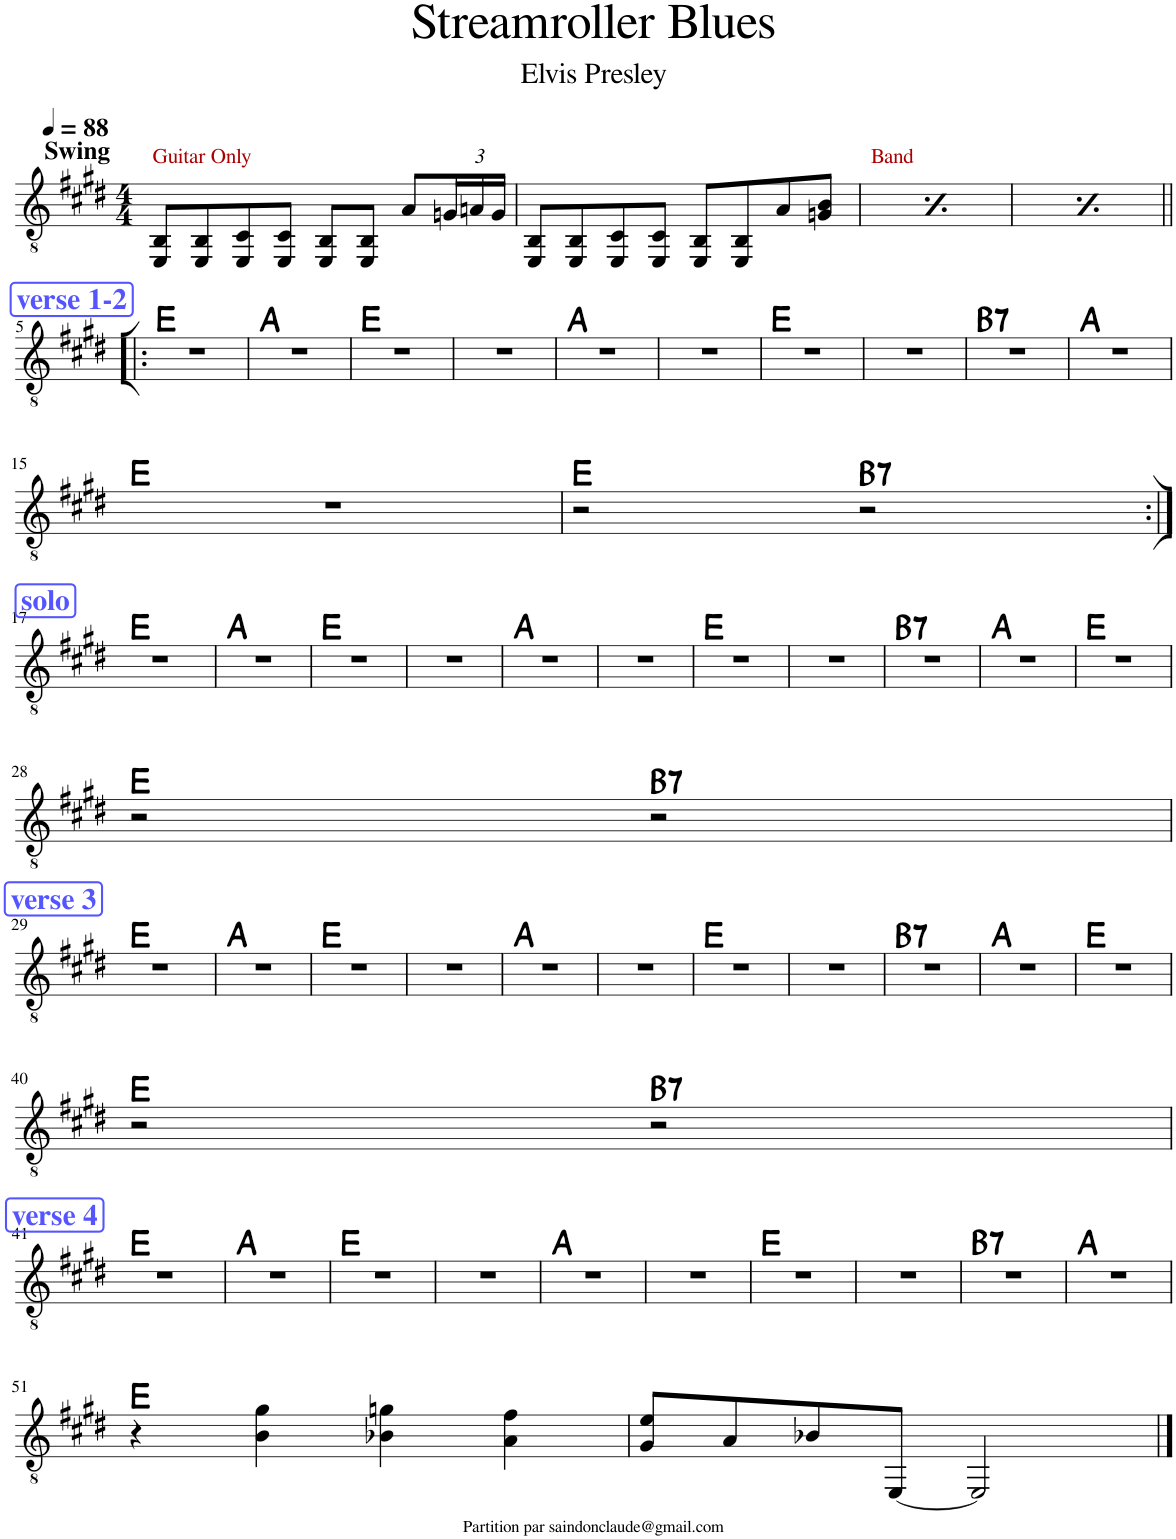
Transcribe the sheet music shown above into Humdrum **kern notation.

**kern	**harte
*part1	*part1
*staff1	*
*I"Classical Guitar	*
*I'Guit.	*
*clefGv2	*
*k[f#c#g#d#]	*
*M4/4	*
*MM88	*
=1	=1
!LO:TX:a:B:t=Swing	!
!LO:TX:a:color=#AA0000:t=Guitar Only	!
8EE/ 8BB/L	.
8EE/ 8BB/	.
8EE/ 8C#/	.
8EE/ 8C#/J	.
8EE/ 8BB/L	.
8EE/ 8BB/J	.
8A/L	.
*Xbrackettup	*
24Gn/L	.
24An/	.
24G/JJ	.
=2	=2
8EE/ 8BB/L	.
8EE/ 8BB/	.
8EE/ 8C#/	.
8EE/ 8C#/J	.
8EE/ 8BB/L	.
8EE/ 8BB/	.
8A/	.
8Gn/ 8B/J	.
=3	=3
8EE/ 8BB/L	.
8EE/ 8BB/	.
8EE/ 8C#/	.
8EE/ 8C#/J	.
8EE/ 8BB/L	.
8EE/ 8BB/	.
8A/	.
8Gn/ 8B/J	.
=4	=4
8EE/ 8BB/L	.
8EE/ 8BB/	.
8EE/ 8C#/	.
8EE/ 8C#/J	.
8EE/ 8BB/L	.
8EE/ 8BB/	.
8A/	.
8Gn/ 8B/J	.
!!LO:LB:g=z
!!LO:REH:place=s1:a:B:cj:color=#5555FF:fs=14:t=verse 1-2
=5!|:	=5!|:
1r	E:maj
=6	=6
1r	A:maj
=7	=7
1r	E:maj
=8	=8
1r	.
=9	=9
1r	A:maj
=10	=10
1r	.
=11	=11
1r	E:maj
=12	=12
1r	.
=13	=13
!	!LO:H:kt=7
1r	B:7
=14	=14
1r	A:maj
!!LO:LB:g=z
=15	=15
1r	E:maj
=16	=16
2r	E:maj
!	!LO:H:kt=7
2r	B:7
!!LO:LB:g=z
!!LO:REH:place=s1:a:B:cj:color=#5555FF:fs=14:t=solo
=17:|!	=17:|!
1r	E:maj
=18	=18
1r	A:maj
=19	=19
1r	E:maj
=20	=20
1r	.
=21	=21
1r	A:maj
=22	=22
1r	.
=23	=23
1r	E:maj
=24	=24
1r	.
=25	=25
!	!LO:H:kt=7
1r	B:7
=26	=26
1r	A:maj
=27	=27
1r	E:maj
!!LO:LB:g=z
=28	=28
2r	E:maj
!	!LO:H:kt=7
2r	B:7
!!LO:LB:g=z
!!LO:REH:place=s1:a:B:cj:color=#5555FF:fs=14:t=verse 3
=29	=29
1r	E:maj
=30	=30
1r	A:maj
=31	=31
1r	E:maj
=32	=32
1r	.
=33	=33
1r	A:maj
=34	=34
1r	.
=35	=35
1r	E:maj
=36	=36
1r	.
=37	=37
!	!LO:H:kt=7
1r	B:7
=38	=38
1r	A:maj
=39	=39
1r	E:maj
!!LO:LB:g=z
=40	=40
2r	E:maj
!	!LO:H:kt=7
2r	B:7
!!LO:LB:g=z
!!LO:REH:place=s1:a:B:cj:color=#5555FF:fs=14:t=verse 4
=41	=41
1r	E:maj
=42	=42
1r	A:maj
=43	=43
1r	E:maj
=44	=44
1r	.
=45	=45
1r	A:maj
=46	=46
1r	.
=47	=47
1r	E:maj
=48	=48
1r	.
=49	=49
!	!LO:H:kt=7
1r	B:7
=50	=50
1r	A:maj
!!LO:LB:g=z
=51	=51
4r	E:maj
4B\ 4g#\	.
4B-X\ 4gn\	.
4A\ 4f#\	.
=52	=52
8G#/ 8e/L	.
8A/	.
8B-X/	.
[8EE/J	.
2EE/]	.
==	==
*-	*-
